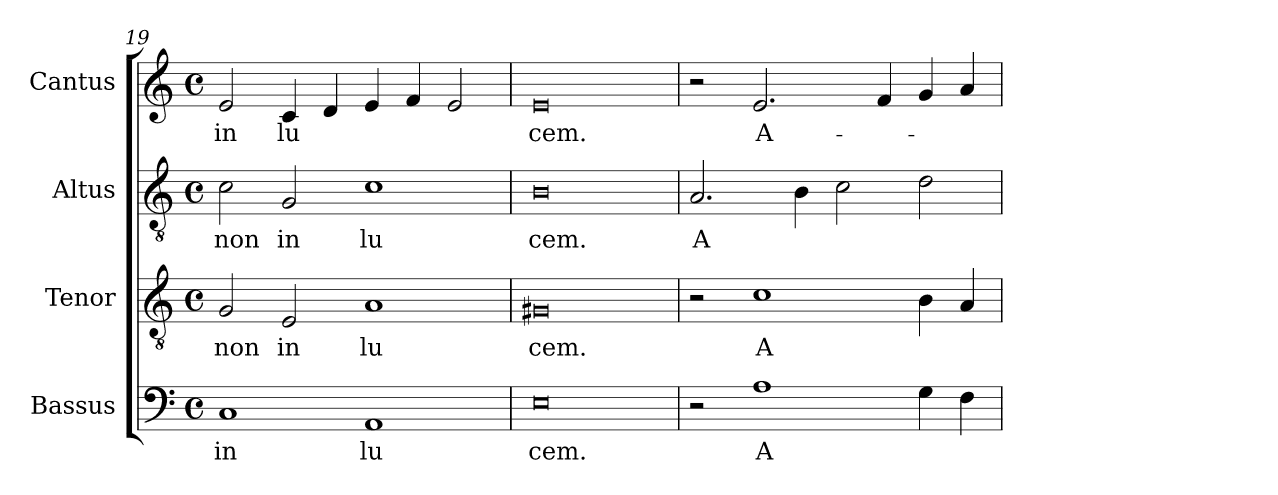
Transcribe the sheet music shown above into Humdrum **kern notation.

**kern	**text	**kern	**text	**kern	**text	**kern	**text
*part4	*part4	*part3	*part3	*part2	*part2	*part1	*part1
*staff4	*staff4	*staff3	*staff3	*staff2	*staff2	*staff1	*staff1
*I"Bassus	*	*I"Tenor	*	*I"Altus	*	*I"Cantus	*
*clefF4	*	*clefGv2	*	*clefGv2	*	*clefG2	*
*M4/4	*	*M4/4	*	*M4/4	*	*M4/4	*
*met(c)	*	*met(c)	*	*met(c)	*	*met(c)	*
=19	=19	=19	=19	=19	=19	=19	=19
!	!LO:LY:b:cj	!	!LO:LY:b:cj	!	!LO:LY:b:cj	!	!LO:LY:b:cj
1C	in	2G/	non	2c\	non	2e/	in
!	!	!	!LO:LY:b:cj	!	!LO:LY:b:cj	!	!LO:LY:b:cj
.	.	2E/	in	2G/	in	4c/	lu
.	.	.	.	.	.	4d/	.
!	!LO:LY:b:cj	!	!LO:LY:b:cj	!	!LO:LY:b:cj	!	!
1AA	lu	1A	lu	1c	lu	4e/	.
.	.	.	.	.	.	4f/	.
.	.	.	.	.	.	2e/	.
=20	=20	=20	=20	=20	=20	=20	=20
!	!LO:LY:b:cj	!	!LO:LY:b:cj	!	!LO:LY:b:cj	!	!LO:LY:b:cj
0E	cem.	0G#X	cem.	0B	cem.	0e	cem.
!!LO:LB:g=z
=21	=21	=21	=21	=21	=21	=21	=21
!	!	!	!	!	!LO:LY:b:cj	!	!
2r	.	2r	.	2.A/	A	2r	.
!	!LO:LY:b:cj	!	!LO:LY:b:cj	!	!	!	!LO:LY:b:cj
1A	A	1c	A	.	.	2.e/	A-
.	.	.	.	4B\	.	.	.
.	.	.	.	2c\	.	.	.
.	.	.	.	.	.	4f/	.
4G\	.	4B\	.	2d\	.	4g/	.
4F\	.	4A/	.	.	.	4a/	.
=	=	=	=	=	=	=	=
*-	*-	*-	*-	*-	*-	*-	*-
